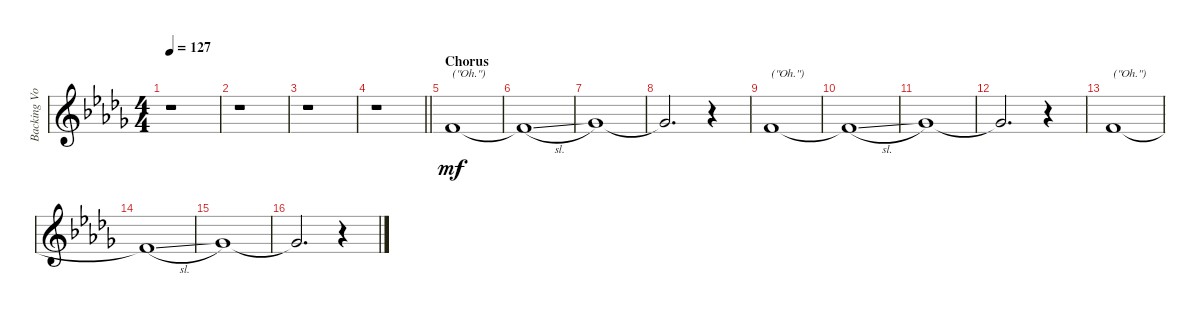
\track ("Backing Vocals 3" "Backing Vo") {instrument lead6voice}
\staff {score}
\tuning (E4 B3 G3 D3 A2 E2) {hide}
\ts (4 4)
\tempo 127
\clef g2
\ks bbminor
r.1{dy f} |
r.1 |
r.1 |
\barLineRight lightlight
r.1 |
\section ("" "Chorus")
6.2.1{txt "(\"Oh.\")" dy mf} |
6.2{sl t}.1 |
7.2.1 |
7.2{t}.2{d} r.4 |
6.2.1{txt "(\"Oh.\")"} |
6.2{sl t}.1 |
7.2.1 |
7.2{t}.2{d} r.4 |
6.2.1{txt "(\"Oh.\")"} |
6.2{sl t}.1 |
7.2.1 |
7.2{t}.2{d} r.4
